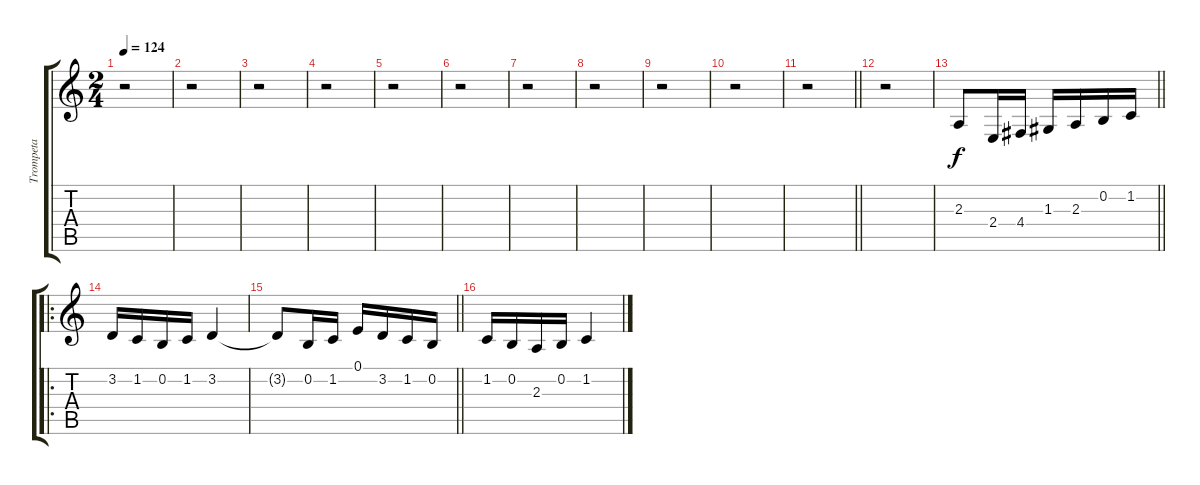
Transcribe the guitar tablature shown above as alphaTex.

\track ("Trompeta" "Trompeta") {instrument trumpet}
\staff {score tabs}
\tuning (E4 B3 G3 D3 A2 E2) {hide}
\ts (2 4)
\tempo 124
\clef g2
\ks c
r.2{dy f} |
r.2 |
r.2 |
r.2 |
r.2 |
r.2 |
r.2 |
r.2 |
r.2 |
r.2 |
\barLineRight lightlight
r.2 |
r.2 |
\barLineRight lightlight
2.3.8 2.4.16 4.4.16 1.3.16 2.3.16 0.2.16 1.2.16 |
\ro
3.2.16 1.2.16 0.2.16 1.2.16 3.2.4 |
\barLineRight lightlight
3.2{t}.8 0.2.16 1.2.16 0.1.16 3.2.16 1.2.16 0.2.16 |
1.2.16 0.2.16 2.3.16 0.2.16 1.2.4
